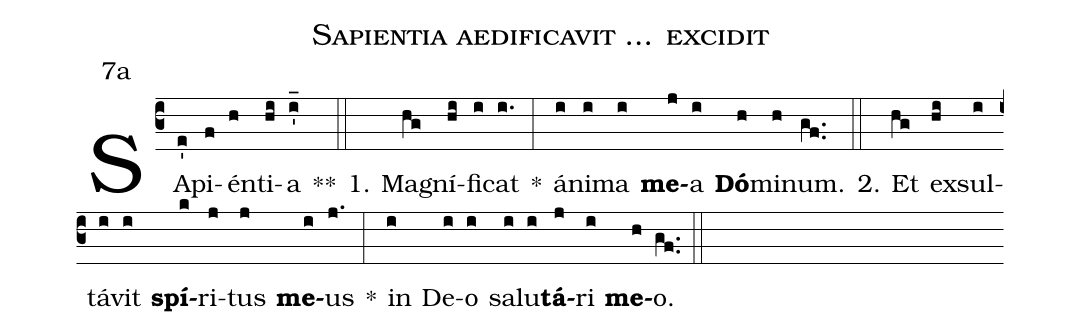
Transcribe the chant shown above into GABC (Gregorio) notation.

name:Sapientia aedificavit ... excidit;
office-part:Antiphona;
mode:7;
annotation:7a;
%%
(c3) SA(e')pi(f)én(h)ti(hi)a(i'_) **(::)
1. Ma(hg)gní(hi)fi(i)cat(i.) *(:) á(i)ni(i)ma(i) <b>me</b>(j)a(i) <b>Dó</b>(h)mi(h)num.(gf..) (::)
2. Et(hg) ex(hi)sul(i)tá(i)vit(i) <b>spí</b>(k)ri(j)tus(j) <b>me</b>(i)us(j.) *(:) in(i) De(i)o(i) sa(i)lu(i)<b>tá</b>(j)ri(i) <b>me</b>(h)o.(gf..) (::)
